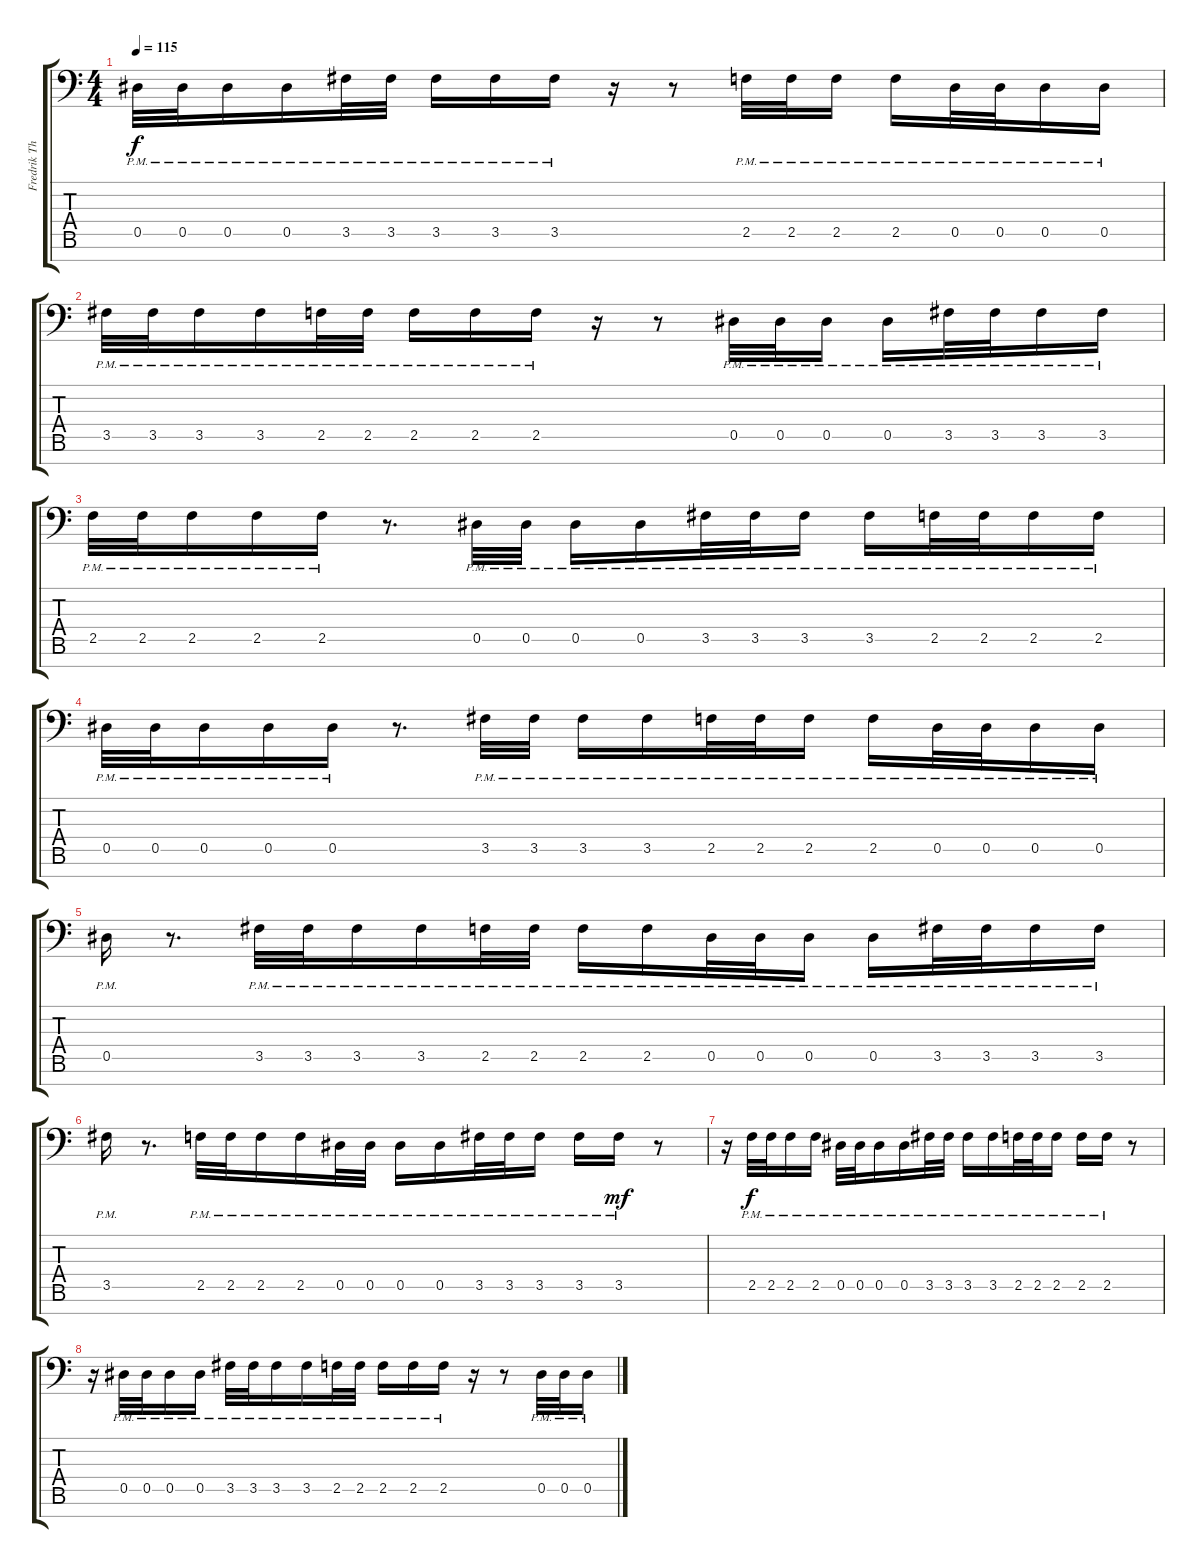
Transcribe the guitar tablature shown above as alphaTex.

\track ("Fredrik Thordendal (Guitar 1)" "Fredrik Th") {instrument distortionguitar}
\staff {score tabs}
\tuning (Bb3 F3 Db3 Ab2 Eb2 Bb1 F1) {hide}
\ts (4 4)
\tempo 115
\clef f4
\ks c
0.5{pm}.32{dy f} 0.5{pm}.32 0.5{pm}.16 0.5{pm}.16 3.5{pm}.32 3.5{pm}.32 3.5{pm}.16 3.5{pm}.16 3.5{pm}.16 r.16 r.8 2.5{pm}.32 2.5{pm}.32 2.5{pm}.16 2.5{pm}.16 0.5{pm}.32 0.5{pm}.32 0.5{pm}.16 0.5{pm}.16 |
3.5{pm}.32 3.5{pm}.32 3.5{pm}.16 3.5{pm}.16 2.5{pm}.32 2.5{pm}.32 2.5{pm}.16 2.5{pm}.16 2.5{pm}.16 r.16 r.8 0.5{pm}.32 0.5{pm}.32 0.5{pm}.16 0.5{pm}.16 3.5{pm}.32 3.5{pm}.32 3.5{pm}.16 3.5{pm}.16 |
2.5{pm}.32 2.5{pm}.32 2.5{pm}.16 2.5{pm}.16 2.5{pm}.16 r.8{d} 0.5{pm}.32 0.5{pm}.32 0.5{pm}.16 0.5{pm}.16 3.5{pm}.32 3.5{pm}.32 3.5{pm}.16 3.5{pm}.16 2.5{pm}.32 2.5{pm}.32 2.5{pm}.16 2.5{pm}.16 |
0.5{pm}.32 0.5{pm}.32 0.5{pm}.16 0.5{pm}.16 0.5{pm}.16 r.8{d} 3.5{pm}.32 3.5{pm}.32 3.5{pm}.16 3.5{pm}.16 2.5{pm}.32 2.5{pm}.32 2.5{pm}.16 2.5{pm}.16 0.5{pm}.32 0.5{pm}.32 0.5{pm}.16 0.5{pm}.16 |
0.5{pm}.16 r.8{d} 3.5{pm}.32 3.5{pm}.32 3.5{pm}.16 3.5{pm}.16 2.5{pm}.32 2.5{pm}.32 2.5{pm}.16 2.5{pm}.16 0.5{pm}.32 0.5{pm}.32 0.5{pm}.16 0.5{pm}.16 3.5{pm}.32 3.5{pm}.32 3.5{pm}.16 3.5{pm}.16 |
3.5{pm}.16 r.8{d} 2.5{pm}.32 2.5{pm}.32 2.5{pm}.16 2.5{pm}.16 0.5{pm}.32 0.5{pm}.32 0.5{pm}.16 0.5{pm}.16 3.5{pm}.32 3.5{pm}.32 3.5{pm}.16 3.5{pm}.16 3.5{pm}.16{dy mf} r.8 |
r.16 2.5{pm}.32{dy f} 2.5{pm}.32 2.5{pm}.16 2.5{pm}.16 0.5{pm}.32 0.5{pm}.32 0.5{pm}.16 0.5{pm}.16 3.5{pm}.32 3.5{pm}.32 3.5{pm}.16 3.5{pm}.16 2.5{pm}.32 2.5{pm}.32 2.5{pm}.16 2.5{pm}.16 2.5{pm}.16 r.8 |
r.16 0.5{pm}.32 0.5{pm}.32 0.5{pm}.16 0.5{pm}.16 3.5{pm}.32 3.5{pm}.32 3.5{pm}.16 3.5{pm}.16 2.5{pm}.32 2.5{pm}.32 2.5{pm}.16 2.5{pm}.16 2.5{pm}.16 r.16 r.8 0.5{pm}.32 0.5{pm}.32 0.5{pm}.16
